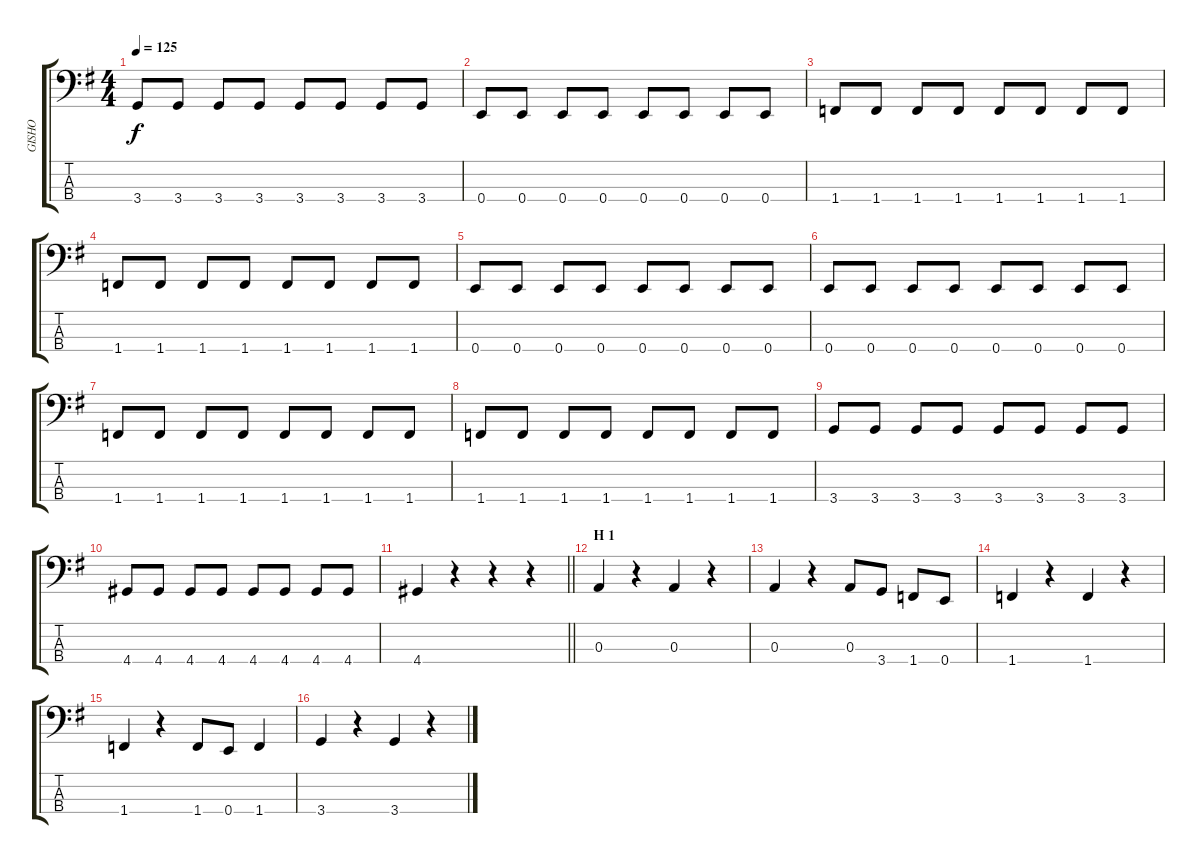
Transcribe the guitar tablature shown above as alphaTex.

\track ("GISHO" "GISHO") {instrument electricbassfinger}
\staff {score tabs}
\tuning (G2 D2 A1 E1) {hide}
\ts (4 4)
\tempo 125
\clef f4
\ks g
3.4.8{dy f} 3.4.8 3.4.8 3.4.8 3.4.8 3.4.8 3.4.8 3.4.8 |
0.4.8 0.4.8 0.4.8 0.4.8 0.4.8 0.4.8 0.4.8 0.4.8 |
1.4.8 1.4.8 1.4.8 1.4.8 1.4.8 1.4.8 1.4.8 1.4.8 |
1.4.8 1.4.8 1.4.8 1.4.8 1.4.8 1.4.8 1.4.8 1.4.8 |
0.4.8 0.4.8 0.4.8 0.4.8 0.4.8 0.4.8 0.4.8 0.4.8 |
0.4.8 0.4.8 0.4.8 0.4.8 0.4.8 0.4.8 0.4.8 0.4.8 |
1.4.8 1.4.8 1.4.8 1.4.8 1.4.8 1.4.8 1.4.8 1.4.8 |
1.4.8 1.4.8 1.4.8 1.4.8 1.4.8 1.4.8 1.4.8 1.4.8 |
3.4.8 3.4.8 3.4.8 3.4.8 3.4.8 3.4.8 3.4.8 3.4.8 |
4.4.8 4.4.8 4.4.8 4.4.8 4.4.8 4.4.8 4.4.8 4.4.8 |
\barLineRight lightlight
4.4.4 r.4 r.4 r.4 |
\section ("" "H 1")
0.3.4 r.4 0.3.4 r.4 |
0.3.4 r.4 0.3.8 3.4.8 1.4.8 0.4.8 |
1.4.4 r.4 1.4.4 r.4 |
1.4.4 r.4 1.4.8 0.4.8 1.4.4 |
3.4.4 r.4 3.4.4 r.4
